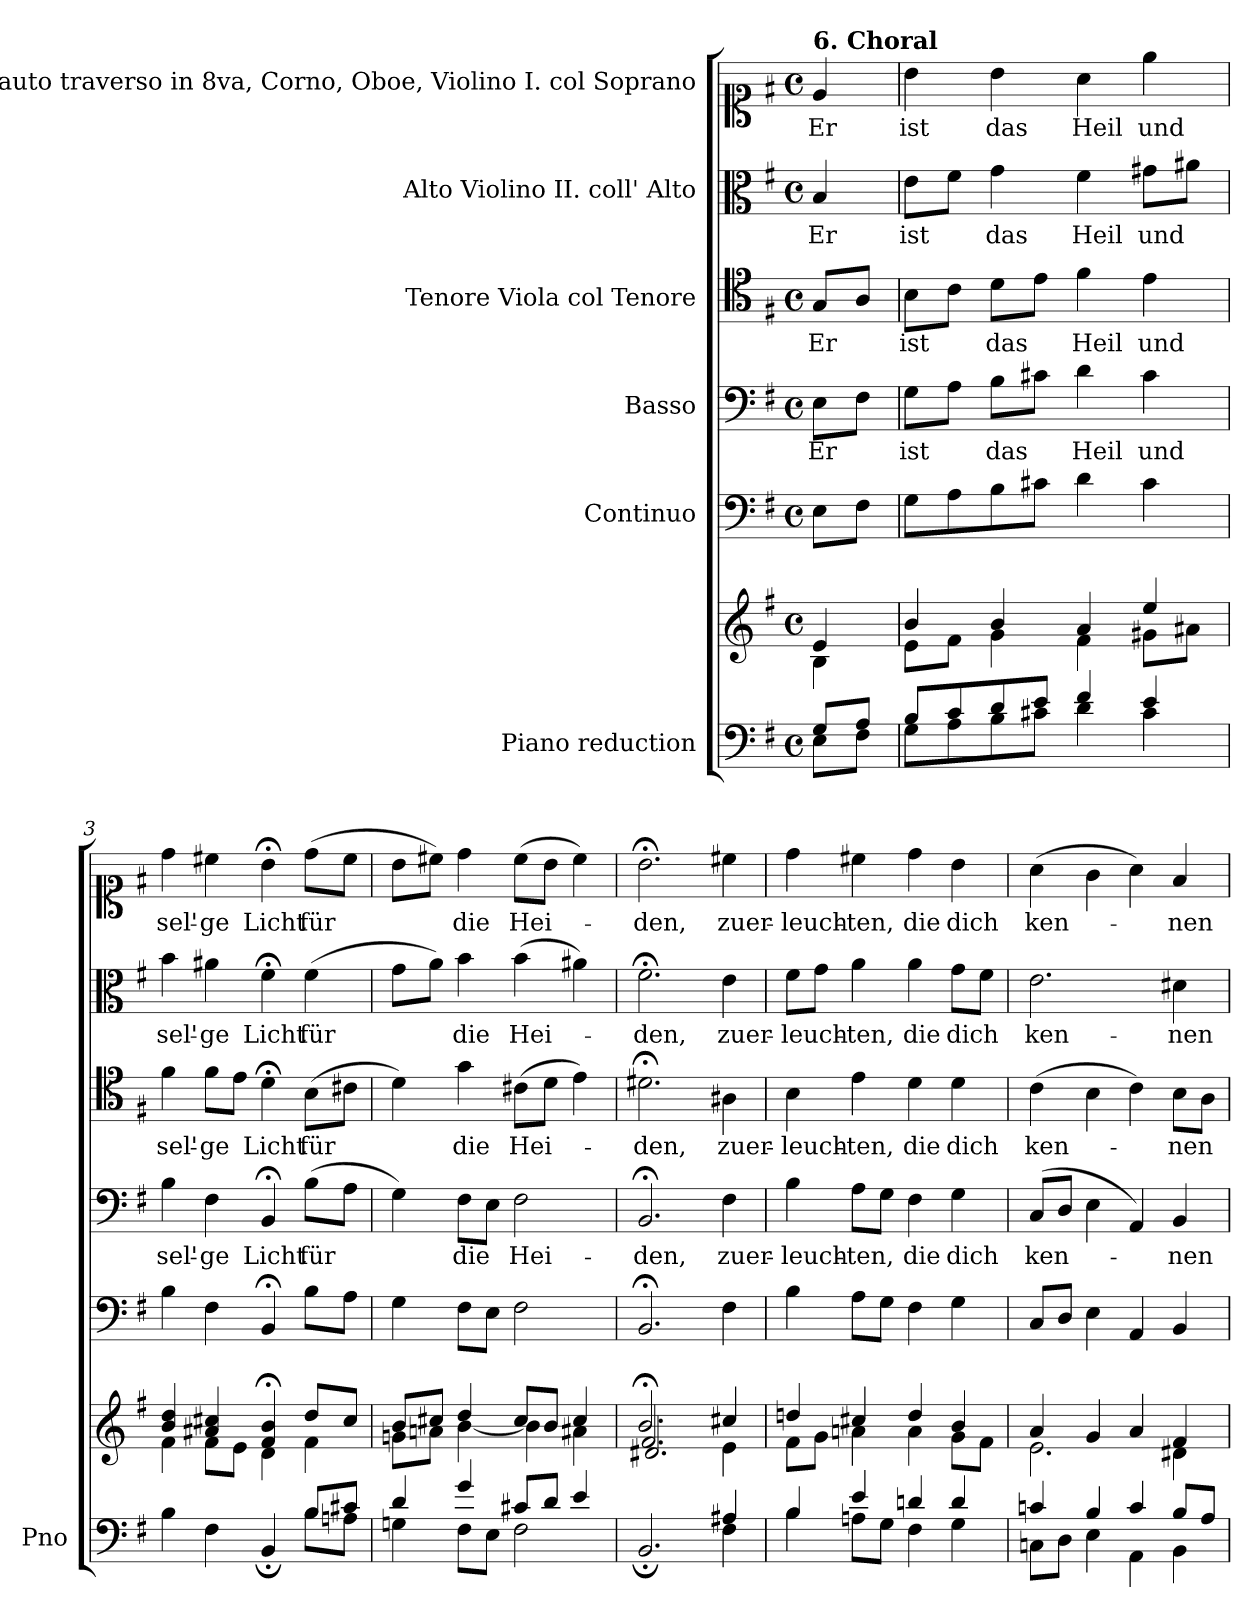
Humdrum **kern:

**kern	**kern	**kern	**kern	**text	**kern	**text	**kern	**text	**kern	**text
*part6	*part6	*part5	*part4	*part4	*part3	*part3	*part2	*part2	*part1	*part1
*staff7	*staff6	*staff5	*staff4	*staff4	*staff3	*staff3	*staff2	*staff2	*staff1	*staff1
*I"Piano reduction	*	*I"Continuo	*I"Basso	*	*I"Tenore Viola col Tenore	*	*I"Alto Violino II. coll' Alto	*	*I"Soprano Flauto traverso in 8va, Corno, Oboe, Violino I. col Soprano	*
*I'Pno	*	*	*	*	*	*	*	*	*	*
*stria5	*stria5	*	*	*	*	*	*	*	*	*
*clefF4	*clefG2	*clefF4	*clefF4	*	*clefC4	*	*clefC3	*	*clefC1	*
*k[f#]	*k[f#]	*k[f#]	*k[f#]	*	*k[f#]	*	*k[f#]	*	*k[f#]	*
*M4/4	*M4/4	*M4/4	*M4/4	*	*M4/4	*	*M4/4	*	*M4/4	*
*met(c)	*met(c)	*met(c)	*met(c)	*	*met(c)	*	*met(c)	*	*met(c)	*
=1	=1	=1	=1	=1	=1	=1	=1	=1	=1	=1
*^	*^	*	*	*	*	*	*	*	*	*
!	!	!	!	!	!	!	!	!	!	!	!LO:TX:a:B:t=6. Choral	!
!	!	!	!	!	!	!LO:LY:b	!	!LO:LY:b	!	!LO:LY:b	!	!LO:LY:b
8G/L	8E\L	4e/	4B\	8E\L	8E\L	Er	8G/L	Er	4B/	Er	4e/	Er
8A/J	8F#\J	.	.	8F#\J	8F#\J	.	8A/J	.	.	.	.	.
=2	=2	=2	=2	=2	=2	=2	=2	=2	=2	=2	=2	=2
!	!	!	!	!	!	!LO:LY:b	!	!LO:LY:b	!	!LO:LY:b	!	!LO:LY:b
8B/L	8G\L	4b/	8e\L	8G\L	8G\L	ist	8B\L	ist	8e\L	ist	4b\	ist
8c/	8A\	.	8f#\J	8A\	8A\J	.	8c\J	.	8f#\J	.	.	.
!	!	!	!	!	!	!LO:LY:b	!	!LO:LY:b	!	!LO:LY:b	!	!LO:LY:b
8d/	8B\	4b/	4g\	8B\	8B\L	das	8d\L	das	4g\	das	4b\	das
8e/J	8c#X\J	.	.	8c#X\J	8c#X\J	.	8e\J	.	.	.	.	.
!	!	!	!	!	!	!LO:LY:b	!	!LO:LY:b	!	!LO:LY:b	!	!LO:LY:b
4f#/	4d\	4a/	4f#\	4d\	4d\	Heil	4f#\	Heil	4f#\	Heil	4a\	Heil
!	!	!	!	!	!	!LO:LY:b	!	!LO:LY:b	!	!LO:LY:b	!	!LO:LY:b
4e/	4c#\	4ee/	8g#X\L	4c#\	4c#\	und	4e\	und	8g#X\L	und	4ee\	und
.	.	.	8a#X\J	.	.	.	.	.	8a#X\J	.	.	.
=3	=3	=3	=3	=3	=3	=3	=3	=3	=3	=3	=3	=3
!	!	!	!	!	!	!LO:LY:b	!	!LO:LY:b	!	!LO:LY:b	!	!LO:LY:b
2.ryy	4B\	4b/ 4dd/	4f#\	4B\	4B\	sel'-	4f#\	sel'-	4b\	sel'-	4dd\	sel'-
!	!	!	!	!	!	!LO:LY:b	!	!LO:LY:b	!	!LO:LY:b	!	!LO:LY:b
.	4F#\	4a#X/ 4cc#X/	8f#\L	4F#\	4F#\	-ge	8f#\L	-ge	4a#X\	-ge	4cc#X\	-ge
.	.	.	8e\J	.	.	.	8e\J	.	.	.	.	.
!	!	!	!	!	!	!LO:LY:b	!	!LO:LY:b	!	!LO:LY:b	!	!LO:LY:b
.	4BB;/	4f#/;< 4b/;<	4d\	4BB;</	4BB;</	Licht	4d;<\	Licht	4f#;<\	Licht	4b;<\	Licht
!	!	!	!	!	!	!LO:LY:b	!	!LO:LY:b	!	!LO:LY:b	!	!LO:LY:b
8B/L	8B\L	8dd/L	4f#\	8B\L	(8B\L	für	(8B\L	für	(4f#\	für	(8dd\L	für
8c#X/J	8An\J	8cc#/J	.	8A\J	8A\J	.	8c#X\J	.	.	.	8cc#\J	.
=4	=4	=4	=4	=4	=4	=4	=4	=4	=4	=4	=4	=4
4d/	4Gn\	8b/L	8gn\L	4G\	4G\)	.	4d\)	.	8g\L	.	8b\L	.
.	.	8cc#X/J	8an\J	.	.	.	.	.	8a\J)	.	8cc#X\J)	.
!	!	!	!	!	!	!LO:LY:b	!	!LO:LY:b	!	!LO:LY:b	!	!LO:LY:b
4g/	8F#\L	4dd/	[4b\	8F#\L	8F#\L	die	4g\	die	4b\	die	4dd\	die
.	8E\J	.	.	8E\J	8E\J	.	.	.	.	.	.	.
!	!	!	!	!	!	!LO:LY:b	!	!LO:LY:b	!	!LO:LY:b	!	!LO:LY:b
8c#X/L	2F#\	8cc#/L	4b\]	2F#\	2F#\	Hei-	(8c#X\L	Hei-	(4b\	Hei-	(8cc#\L	Hei-
8d/J	.	8b/J	.	.	.	.	8d\J	.	.	.	8b\J	.
4e/	.	4cc#/	4a#X\	.	.	.	4e\)	.	4a#X\)	.	4cc#\)	.
=5	=5	=5	=5	=5	=5	=5	=5	=5	=5	=5	=5	=5
*	*	*	*^	*	*	*	*	*	*	*	*	*
!	!	!	!	!	!	!	!LO:LY:b	!	!LO:LY:b	!	!LO:LY:b	!	!LO:LY:b
2.ryy	2.BB;/	2.b;</	2.f#/	2.d#X/	2.BB;</	2.BB;</	-den,	2.d#X;<\	-den,	2.f#;<\	-den,	2.b;<\	-den,
!	!	!	!	!	!	!	!LO:LY:b	!	!LO:LY:b	!	!LO:LY:b	!	!LO:LY:b
4A#X/	4F#\	4cc#X/	4e\	4ryy	4F#\	4F#\	zuer-	4A#X\	zuer-	4e\	zuer-	4cc#X\	zuer-
=6	=6	=6	=6	=6	=6	=6	=6	=6	=6	=6	=6	=6	=6
!	!	!	!	!	!	!	!LO:LY:b	!	!LO:LY:b	!	!LO:LY:b	!	!LO:LY:b
*	*	*	*v	*v	*	*	*	*	*	*	*	*	*
4B/	4B\	4ddn/	8f#\L	4B\	4B\	-leuch-	4B\	-leuch-	8f#\L	-leuch-	4dd\	-leuch-
.	.	.	8g\J	.	.	.	.	.	8g\J	.	.	.
!	!	!	!	!	!	!LO:LY:b	!	!LO:LY:b	!	!LO:LY:b	!	!LO:LY:b
4e/	8An\L	4cc#X/	4an\	8A\L	8A\L	-ten,	4e\	-ten,	4a\	-ten,	4cc#X\	-ten,
.	8G\J	.	.	8G\J	8G\J	.	.	.	.	.	.	.
!	!	!	!	!	!	!LO:LY:b	!	!LO:LY:b	!	!LO:LY:b	!	!LO:LY:b
4dn/	4F#\	4dd/	4a\	4F#\	4F#\	die	4d\	die	4a\	die	4dd\	die
!	!	!	!	!	!	!LO:LY:b	!	!LO:LY:b	!	!LO:LY:b	!	!LO:LY:b
4d/	4G\	4b/	8g\L	4G\	4G\	dich	4d\	dich	8g\L	dich	4b\	dich
.	.	.	8f#\J	.	.	.	.	.	8f#\J	.	.	.
!!LO:LB:g=z
=7	=7	=7	=7	=7	=7	=7	=7	=7	=7	=7	=7	=7
!	!	!	!	!	!	!LO:LY:b	!	!LO:LY:b	!	!LO:LY:b	!	!LO:LY:b
4cn/	8Cn\L	4a/	2.e\	8C/L	(8C/L	ken-	(4c\	ken-	2.e\	ken-	(4a\	ken-
.	8D\J	.	.	8D/J	8D/J	.	.	.	.	.	.	.
4B/	4E\	4g/	.	4E\	4E\	.	4B\	.	.	.	4g\	.
4c/	4AA\	4a/	.	4AA/	4AA/)	.	4c\)	.	.	.	4a\)	.
!	!	!	!	!	!	!LO:LY:b	!	!LO:LY:b	!	!LO:LY:b	!	!LO:LY:b
8B/L	4BB\	4f#/	4d#X\	4BB/	4BB/	-nen	8B\L	-nen	4d#X\	-nen	4f#/	-nen
8A/J	.	.	.	.	.	.	8A\J	.	.	.	.	.
*v	*v	*	*	*	*	*	*	*	*	*	*	*
*	*v	*v	*	*	*	*	*	*	*	*	*
=	=	=	=	=	=	=	=	=	=	=
*-	*-	*-	*-	*-	*-	*-	*-	*-	*-	*-
